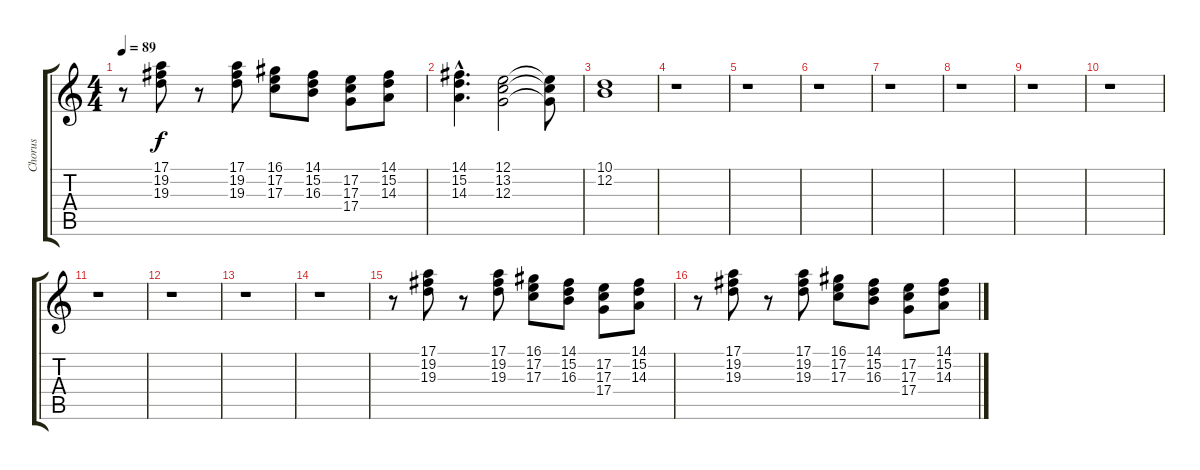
\track ("Chorus" "Chorus") {instrument lead6voice}
\staff {score tabs}
\tuning (E4 B3 G3 D3 A2 E2) {hide}
\ts (4 4)
\tempo 89
\clef g2
\ks c
r.8{dy f} (17.1 19.2 19.3).8 r.8 (17.1 19.2 19.3).8 (16.1 17.2 17.3).8 (14.1 15.2 16.3).8 (17.2 17.3 17.4).8 (14.1 15.2 14.3).8 |
(14.1{hac} 15.2{hac} 14.3{hac}).4{d} (12.1 13.2 12.3).2 (12.1{t} 13.2{t} 12.3{t}).8 |
(10.1 12.2).1 |
r.1 |
r.1 |
r.1 |
r.1 |
r.1 |
r.1 |
r.1 |
r.1 |
r.1 |
r.1 |
r.1 |
r.8 (17.1 19.2 19.3).8 r.8 (17.1 19.2 19.3).8 (16.1 17.2 17.3).8 (14.1 15.2 16.3).8 (17.2 17.3 17.4).8 (14.1 15.2 14.3).8 |
r.8 (17.1 19.2 19.3).8 r.8 (17.1 19.2 19.3).8 (16.1 17.2 17.3).8 (14.1 15.2 16.3).8 (17.2 17.3 17.4).8 (14.1 15.2 14.3).8
